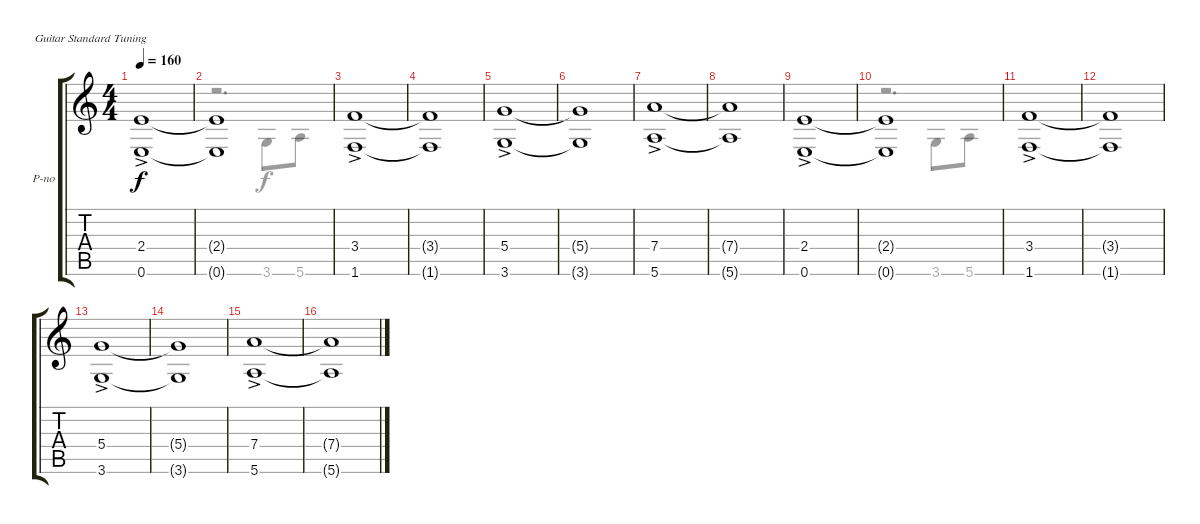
\defaultSystemsLayout 4
\bracketExtendMode groupsimilarinstruments
\firstSystemTrackNameOrientation horizontal
\otherSystemsTrackNameOrientation horizontal
\track ("like piano" "P-no") {instrument electricguitarclean}
\staff {score tabs}
\tuning (E4 B3 G3 D3 A2 E2)
\voice
\ts (4 4)
\tempo 160
\clef g2
\ks c
(0.6 2.4{ac}).1{dy f} |
(0.6{t} 2.4{t}).1 |
(1.6 3.4{ac}).1 |
(1.6{t} 3.4{t}).1 |
(3.6 5.4{ac}).1 |
(3.6{t} 5.4{t}).1 |
(5.6 7.4{ac}).1 |
(5.6{t} 7.4{t}).1 |
(0.6 2.4{ac}).1 |
(0.6{t} 2.4{t}).1 |
(1.6 3.4{ac}).1 |
(1.6{t} 3.4{t}).1 |
(3.6 5.4{ac}).1 |
(3.6{t} 5.4{t}).1 |
(5.6 7.4{ac}).1 |
(5.6{t} 7.4{t}).1
\voice
\clef g2
\ottava regular
\simile none
\ks c
|
r.2{d} 3.6.8 5.6.8 |
|
|
|
|
|
|
|
r.2{d} 3.6.8 5.6.8 |
|
|
|
|
|
